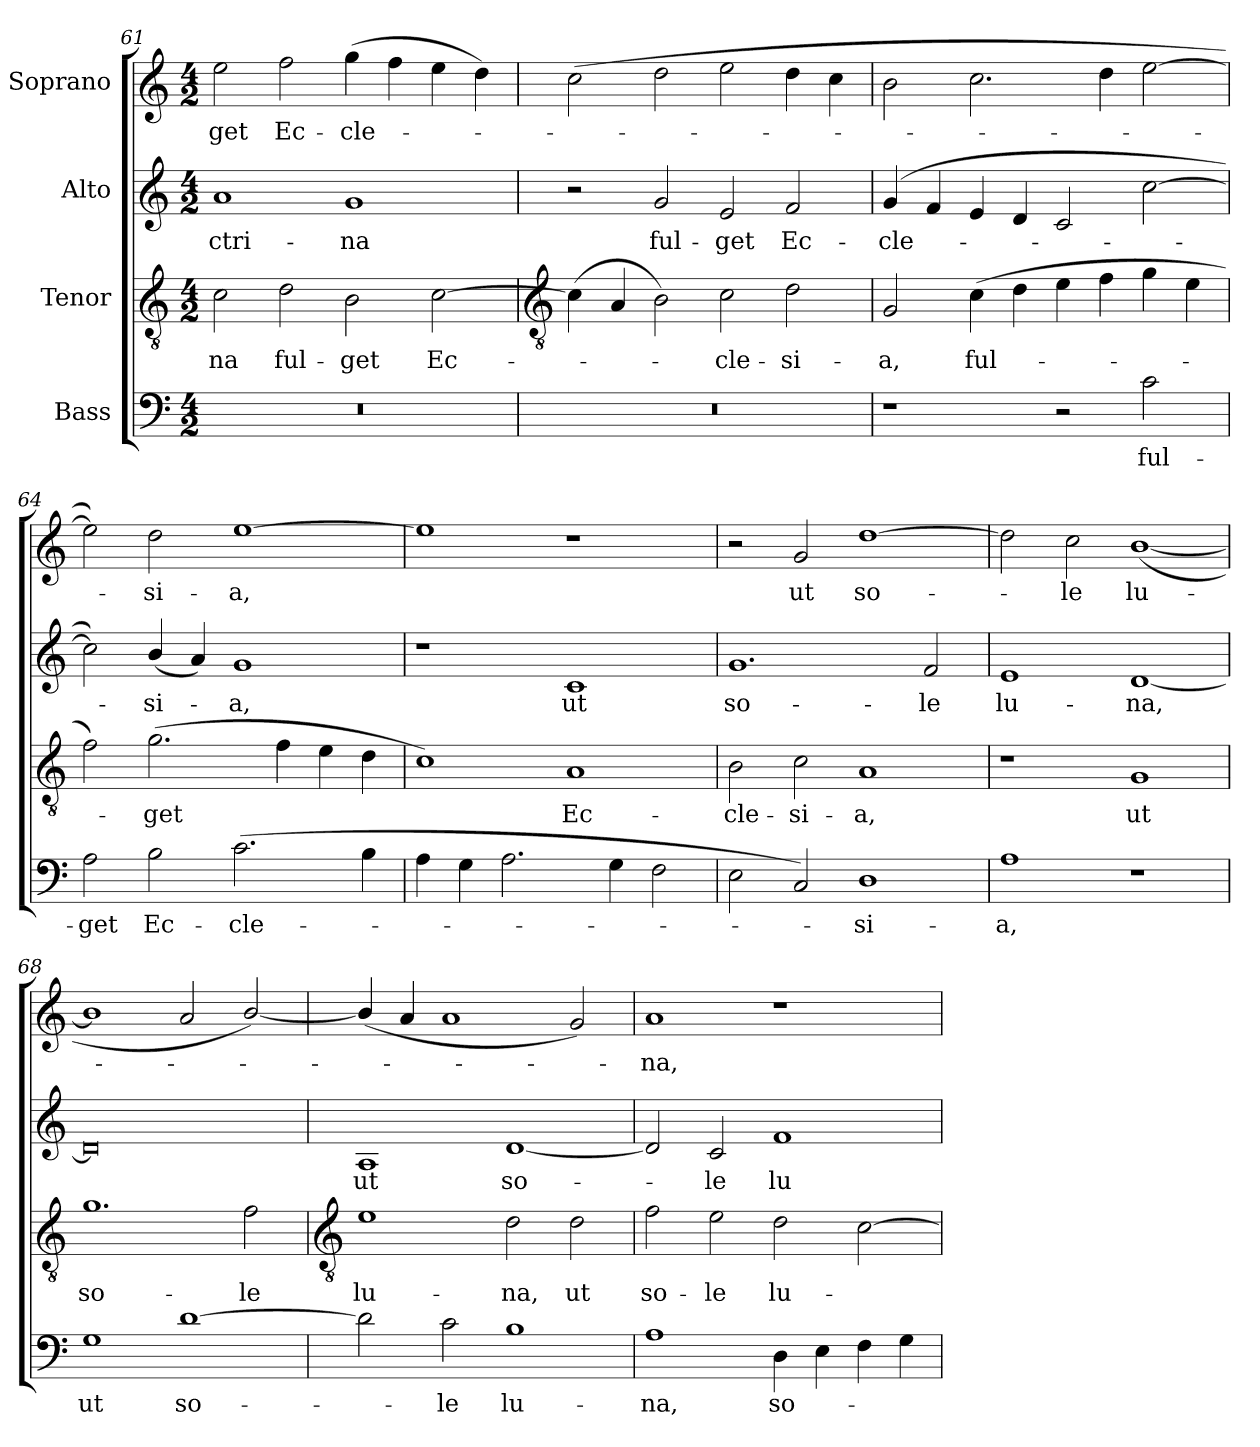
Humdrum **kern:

**kern	**text	**kern	**text	**kern	**text	**kern	**text
*part4	*part4	*part3	*part3	*part2	*part2	*part1	*part1
*staff4	*staff4	*staff3	*staff3	*staff2	*staff2	*staff1	*staff1
*I"Bass	*	*I"Tenor	*	*I"Alto	*	*I"Soprano	*
*clefF4	*	*clefGv2	*	*clefG2	*	*clefG2	*
*k[]	*	*k[]	*	*k[]	*	*k[]	*
*C:	*	*C:	*	*C:	*	*C:	*
*M4/2	*	*M4/2	*	*M4/2	*	*M4/2	*
=61	=61	=61	=61	=61	=61	=61	=61
!	!	!	!LO:LY:b	!	!LO:LY:b	!	!LO:LY:b
0r	.	2c	-na	1a	-ctri-	2ee	-get
!	!	!	!LO:LY:b	!	!	!	!LO:LY:b
.	.	2d	ful-	.	.	2ff	Ec-
!	!	!	!LO:LY:b	!	!LO:LY:b	!	!LO:LY:b
.	.	2B	-get	1g	-na	(>4gg	-cle-
.	.	.	.	.	.	4ff	.
!	!	!	!LO:LY:b	!	!	!	!
.	.	[2c	Ec-	.	.	4ee	.
.	.	.	.	.	.	4dd)	.
!!LO:LB:g=z
=62	=62	=62	=62	=62	=62	=62	=62
*	*	*clefGv2	*	*	*	*	*
0r	.	(>4c]	.	2r	.	(>2cc	.
.	.	4A	.	.	.	.	.
!	!	!	!	!	!LO:LY:b	!	!
.	.	2B)	.	2g	ful-	2dd	.
!	!	!	!LO:LY:b	!	!LO:LY:b	!	!
.	.	2c	cle-	2e	-get	2ee	.
!	!	!	!LO:LY:b	!	!LO:LY:b	!	!
.	.	2d	-si-	2f	Ec-	4dd	.
.	.	.	.	.	.	4cc	.
=63	=63	=63	=63	=63	=63	=63	=63
!	!	!	!LO:LY:b	!	!LO:LY:b	!	!
1r	.	2G	-a,	(<4g	-cle-	2b	.
.	.	.	.	4f	.	.	.
!	!	!	!LO:LY:b	!	!	!	!
.	.	(>4c	ful-	4e	.	2.cc	.
.	.	4d	.	4d	.	.	.
2r	.	4e	.	2c	.	.	.
.	.	4f	.	.	.	4dd	.
!	!LO:LY:b	!	!	!	!	!	!
2c	ful-	4g	.	[2cc	.	[2ee	.
.	.	4e	.	.	.	.	.
=64	=64	=64	=64	=64	=64	=64	=64
!	!LO:LY:b	!	!	!	!	!	!
2A	-get	2f)	.	2cc])	.	2ee])	.
!	!LO:LY:b	!	!LO:LY:b	!	!LO:LY:b	!	!LO:LY:b
2B	Ec-	(>2.g	get	(<4b/	si-	2dd	si-
.	.	.	.	4a)	.	.	.
!	!LO:LY:b	!	!	!	!LO:LY:b	!	!LO:LY:b
(>2.c	-cle-	.	.	1g	a,	[1ee	-a,
.	.	4f	.	.	.	.	.
.	.	4e	.	.	.	.	.
4B	.	4d	.	.	.	.	.
=65	=65	=65	=65	=65	=65	=65	=65
4A	.	1c)	.	1r	.	1ee]	.
4G	.	.	.	.	.	.	.
2.A	.	.	.	.	.	.	.
!	!	!	!LO:LY:b	!	!LO:LY:b	!	!
.	.	1A	Ec-	1c	ut	1r	.
4G	.	.	.	.	.	.	.
2F	.	.	.	.	.	.	.
=66	=66	=66	=66	=66	=66	=66	=66
!	!	!	!LO:LY:b	!	!LO:LY:b	!	!
2E	.	2B	-cle-	1.g	so-	2r	.
!	!	!	!LO:LY:b	!	!	!	!LO:LY:b
2C)	.	2c	-si-	.	.	2g	ut
!	!LO:LY:b	!	!LO:LY:b	!	!	!	!LO:LY:b
1D	si-	1A	-a,	.	.	[1dd	so-
!	!	!	!	!	!LO:LY:b	!	!
.	.	.	.	2f	-le	.	.
=67	=67	=67	=67	=67	=67	=67	=67
!	!LO:LY:b	!	!	!	!LO:LY:b	!	!
1A	-a,	1r	.	1e	lu-	2dd]	.
!	!	!	!	!	!	!	!LO:LY:b
.	.	.	.	.	.	2cc	le
!	!	!	!LO:LY:b	!	!LO:LY:b	!	!LO:LY:b
1r	.	1G	ut	[1d	-na,	(<[1b/	lu-
=68	=68	=68	=68	=68	=68	=68	=68
!	!LO:LY:b	!	!LO:LY:b	!	!	!	!
1G	ut	1.g	so-	0d]	.	1b/]	.
!	!LO:LY:b	!	!	!	!	!	!
[1d	so-	.	.	.	.	2a	.
!	!	!	!LO:LY:b	!	!	!	!
.	.	2f	-le	.	.	[2b/)	.
!!LO:LB:g=z
=69	=69	=69	=69	=69	=69	=69	=69
*	*	*clefGv2	*	*	*	*	*
!	!	!	!LO:LY:b	!	!LO:LY:b	!	!
2d]	.	1e	lu-	1A	ut	(<4b/]	.
.	.	.	.	.	.	4a	.
!	!LO:LY:b	!	!	!	!	!	!
2c	le	.	.	.	.	1a	.
!	!LO:LY:b	!	!LO:LY:b	!	!LO:LY:b	!	!
1B	lu-	2d	-na,	[1d	so-	.	.
!	!	!	!LO:LY:b	!	!	!	!
.	.	2d	ut	.	.	2g)	.
=70	=70	=70	=70	=70	=70	=70	=70
!	!LO:LY:b	!	!LO:LY:b	!	!	!	!LO:LY:b
1A	-na,	2f	so-	2d]	.	1a	na,
!	!	!	!LO:LY:b	!	!LO:LY:b	!	!
.	.	2e	-le	2c	le	.	.
!	!LO:LY:b	!	!LO:LY:b	!	!LO:LY:b	!	!
4D	so-	2d	lu-	1f	lu-	1r	.
4E	.	.	.	.	.	.	.
4F	.	[2c	.	.	.	.	.
4G	.	.	.	.	.	.	.
=	=	=	=	=	=	=	=
*-	*-	*-	*-	*-	*-	*-	*-
